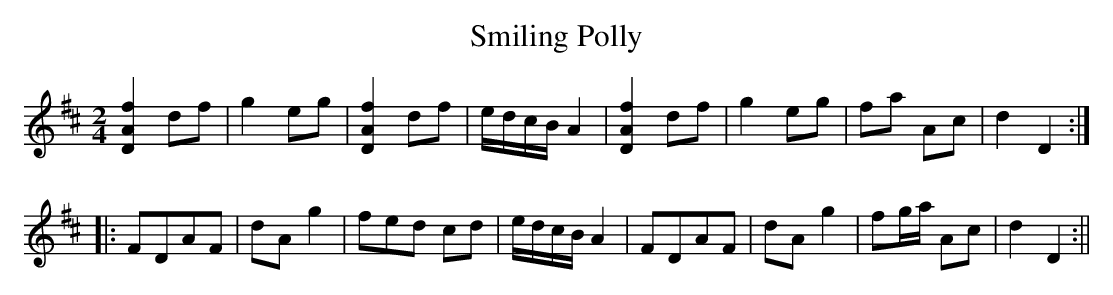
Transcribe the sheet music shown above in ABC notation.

X:1
T:Smiling Polly
M:2/4
L:1/8
K:D
[D2A2f2] df|g2 eg|[D2A2f2] df|e/d/c/B/ A2|[D2A2f2] df|g2 eg|fa Ac|d2 D2:|
|:FDAF|dA g2|fed cd|e/d/c/B/ A2|FDAF|dA g2|fg/a/ Ac|d2D2:||
